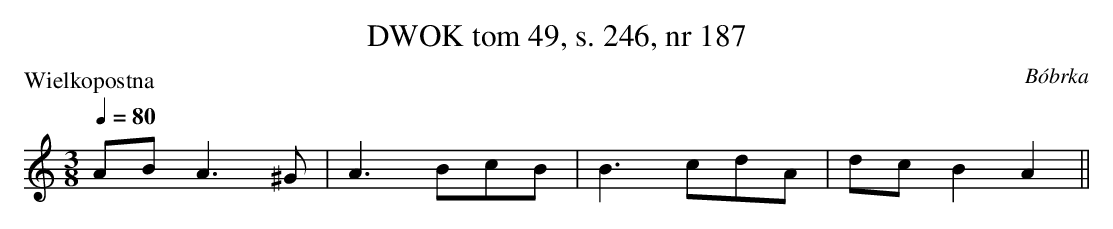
X:1
T: DWOK tom 49, s. 246, nr 187
O:Bóbrka
L:1/8
M:3/8
P:Wielkopostna
K:C
Q:1/4=80
ABA3^G|A3BcB|B3cdA|dcB2A2||
